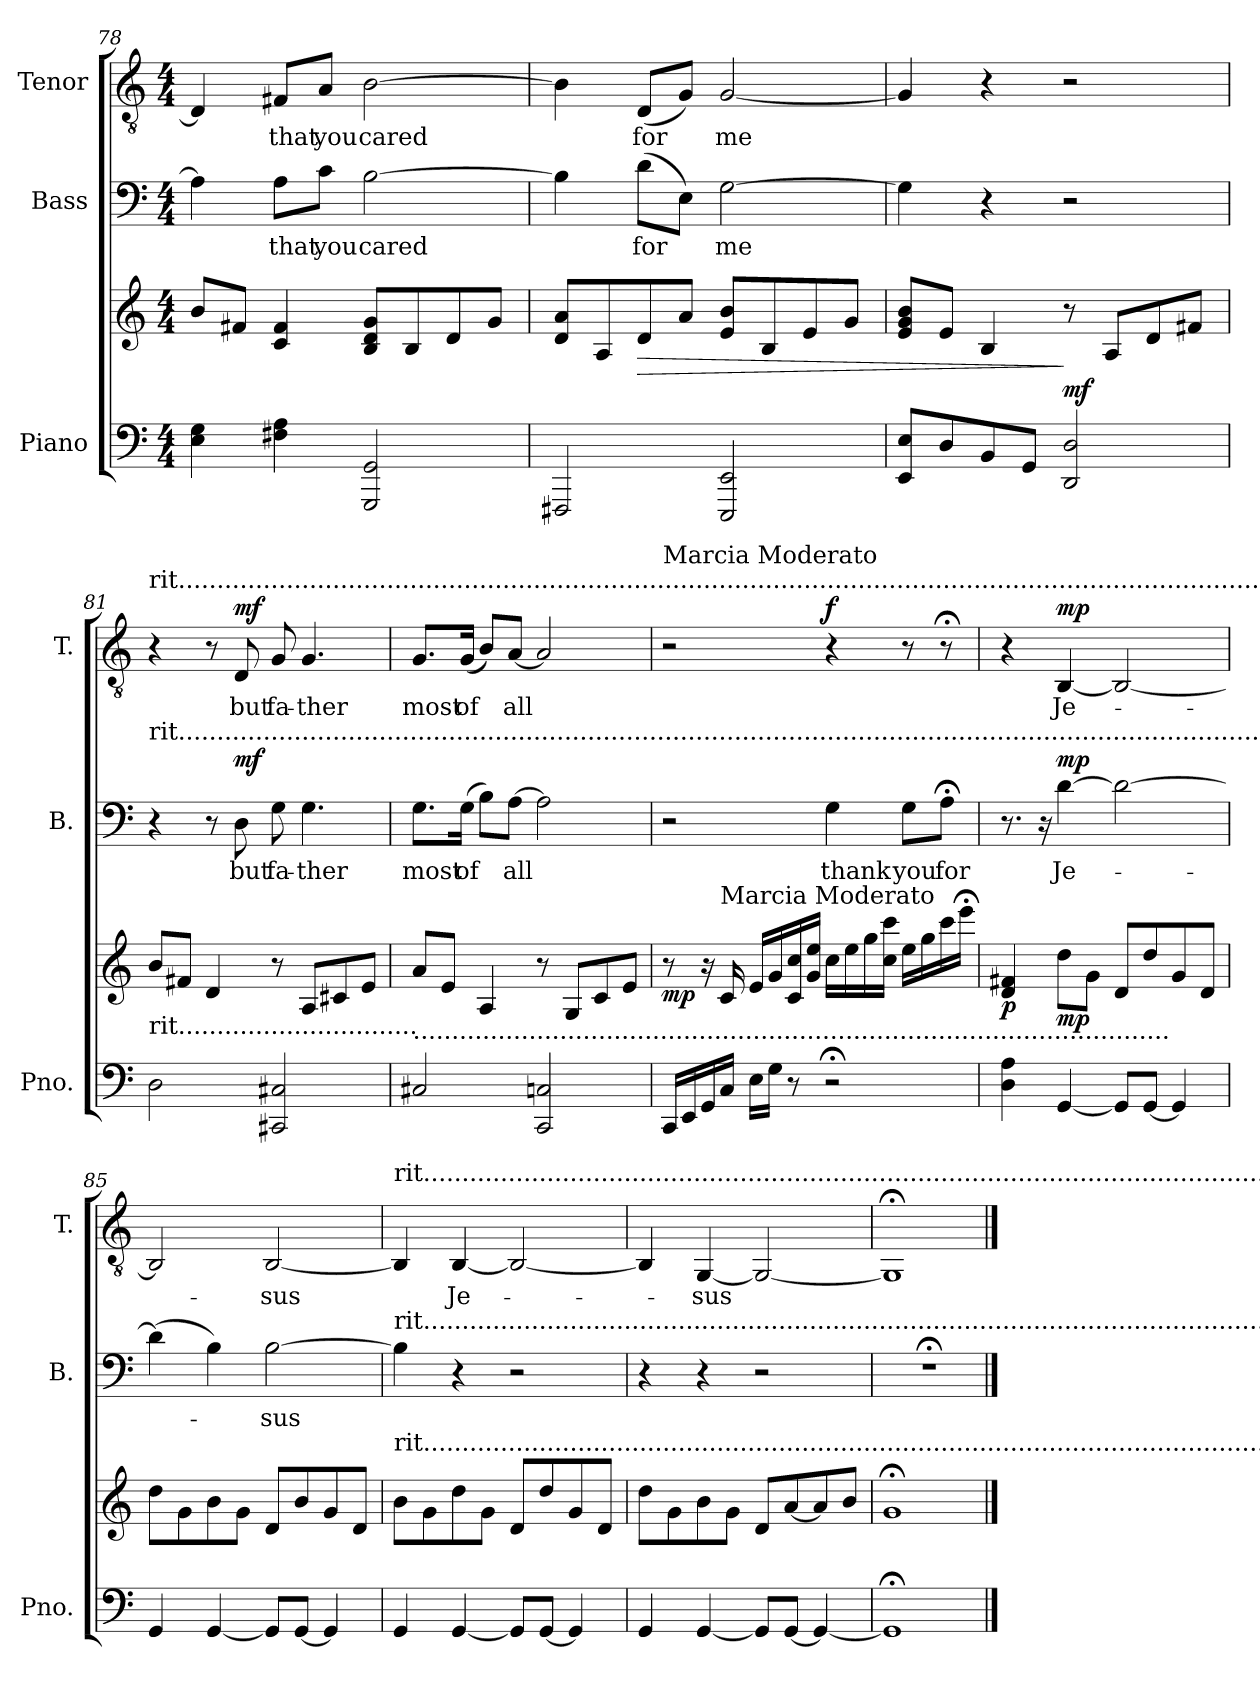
**kern	**kern	**dynam	**kern	**text	**dynam	**kern	**text	**dynam
*part3	*part3	*part3	*part2	*part2	*part2	*part1	*part1	*part1
*staff4	*staff3	*staff3/4	*staff2	*staff2	*staff2	*staff1	*staff1	*staff1
*I"Piano	*	*	*I"Bass	*	*	*I"Tenor	*	*
*I'Pno.	*	*	*I'B.	*	*	*I'T.	*	*
*clefF4	*clefG2	*	*clefF4	*	*	*clefGv2	*	*
*	*	*	*	*	*	*ITrd-7c-12	*	*
*k[]	*k[]	*	*k[]	*	*	*k[]	*	*
*M4/4	*M4/4	*	*M4/4	*	*	*M4/4	*	*
=78	=78	=78	=78	=78	=78	=78	=78	=78
4E\ 4G\	8b/L	.	4A\]	.	.	4d/]	.	.
.	8f#X/J	.	.	.	.	.	.	.
4F#X\ 4A\	4c/ 4f#/	.	8A\L	that	.	8f#X/L	that	.
.	.	.	8c\J	you	.	8a/J	you	.
2GGG/ 2GG/	8B/ 8d/ 8g/L	.	[2B\	cared	.	[2b\	cared	.
.	8B/	.	.	.	.	.	.	.
.	8d/	.	.	.	.	.	.	.
.	8g/J	.	.	.	.	.	.	.
=79	=79	=79	=79	=79	=79	=79	=79	=79
2FFF#X/	8d/ 8a/L	.	4B\]	.	.	4b\]	.	.
.	8A/	.	.	.	.	.	.	.
!	!	!LO:HP:b	!	!	!	!	!	!
.	8d/	>	(8d\L	for	.	(8d/L	for	.
.	8a/J	.	8E\J)	.	.	8g/J)	.	.
2EEE/ 2EE/	8e/ 8b/L	.	[2G\	me	.	[2g/	me	.
.	8B/	.	.	.	.	.	.	.
.	8e/	.	.	.	.	.	.	.
.	8g/J	.	.	.	.	.	.	.
=80	=80	=80	=80	=80	=80	=80	=80	=80
8EE/ 8E/L	8e/ 8g/ 8b/L	.	4G\]	.	.	4g/]	.	.
8D/	8e/J	.	.	.	.	.	.	.
8BB/	4B/	.	4r	.	.	4r	.	.
8GG/J	.	.	.	.	.	.	.	.
!	!	!LO:DY:n=1:a=2	!	!	!	!	!	!
2DD/ 2D/	8r	] mf	2r	.	.	2r	.	.
.	8A/L	.	.	.	.	.	.	.
.	8d/	.	.	.	.	.	.	.
.	8f#X/J	.	.	.	.	.	.	.
!!LO:PB:g=z
=81	=81	=81	=81	=81	=81	=81	=81	=81
!	!	!	!	!	!	!LO:TX:a:t=rit................................................................................................................................................	!	!
!	!	!	!LO:TX:a:t=rit................................................................................................................................................	!	!	!	!	!
!	!LO:TX:b:t=rit...............................	!	!	!	!	!	!	!
2D\	8b/L	.	4r	.	.	4r	.	.
.	8f#X/J	.	.	.	.	.	.	.
.	4d/	.	8r	.	.	8r	.	.
*	*	*	*	*	*	*MM98	*	*
!	!	!	!	!	!LO:DY:a	!	!	!LO:DY:a
.	.	.	8D\	but	mf	8d/	but	mf
2CC#X/ 2C#X/	8r	.	8G\	fa-	.	8g/	fa-	.
.	8A/L	.	4.G\	-ther	.	4.g/	-ther	.
.	8c#X/	.	.	.	.	.	.	.
.	8e/J	.	.	.	.	.	.	.
=82	=82	=82	=82	=82	=82	=82	=82	=82
*	*	*	*	*	*	*MM95	*	*
*	*^	*	*	*	*	*	*	*
!LO:TX:a:t=..................................................................................................	!	!	!	!	!	!	!	!	!
2C#X/	8a/L	2ryy	.	8.G\L	most	.	8.g/L	most	.
.	8e/J	.	.	.	.	.	.	.	.
.	.	.	.	(16G\Jk	of	.	(16g/Jk	of	.
.	4A/	.	.	8B\L)	.	.	8b/L)	.	.
.	.	.	.	[8A\J	all	.	[8a/J	all	.
*	*	*	*	*	*	*	*MM93	*	*
2CC/ 2Cn/	8r	2ryy	.	2A\]	.	.	2a/]	.	.
.	8G/L	.	.	.	.	.	.	.	.
.	8c/	.	.	.	.	.	.	.	.
.	8e/J	.	.	.	.	.	.	.	.
*	*v	*v	*	*	*	*	*	*	*
=83	=83	=83	=83	=83	=83	=83	=83	=83
*	*	*	*	*	*	*MM100	*	*
!	!	!	!	!	!	!LO:TX:a:t=Marcia Moderato	!	!
!	!	!LO:DY:b	!	!	!	!	!	!
16CC/LL	8r	mp	2r	.	.	2r	.	.
16EE/	.	.	.	.	.	.	.	.
16GG/	16r	.	.	.	.	.	.	.
!	!LO:TX:a:t=Marcia Moderato	!	!	!	!	!	!	!
16C/JJ	16c/	.	.	.	.	.	.	.
16E\LL	16e/LL	.	.	.	.	.	.	.
16G\JJ	16g/	.	.	.	.	.	.	.
8r	16c/ 16cc/	.	.	.	.	.	.	.
.	16g/ 16ee/JJ	.	.	.	.	.	.	.
!	!	!	!	!	!	!	!	!LO:DY:b
2r;<	16cc\LL	.	4G\	thank	.	4r	.	f
.	16ee\	.	.	.	.	.	.	.
.	16gg\	.	.	.	.	.	.	.
.	16cc\ 16ccc\JJ	.	.	.	.	.	.	.
.	16ee\LL	.	8G\L	you	.	8r	.	.
.	16gg\	.	.	.	.	.	.	.
.	16ccc\	.	8A;<\J	for	.	8r;<	.	.
.	16eee;<\JJ	.	.	.	.	.	.	.
!!LO:LB:g=z
=84	=84	=84	=84	=84	=84	=84	=84	=84
*	*	*	*	*	*	*MM90	*	*
!	!	!LO:DY:b	!	!	!	!	!	!
4D\ 4A\	4d/ 4f#X/	p	8.r	.	.	4r	.	.
.	.	.	16r	.	.	.	.	.
!	!	!LO:DY:b	!	!	!LO:DY:a	!	!	!LO:DY:a
[4GG/	8dd\L	mp	[4d\	Je-	mp	[4B/	Je-	mp
.	8g\J	.	.	.	.	.	.	.
8GG/L]	8d/L	.	2d\_	.	.	2B/_	.	.
[8GG/J	8dd/	.	.	.	.	.	.	.
4GG/]	8g/	.	.	.	.	.	.	.
.	8d/J	.	.	.	.	.	.	.
=85	=85	=85	=85	=85	=85	=85	=85	=85
4GG/	8dd\L	.	(4d\]	.	.	2B/]	.	.
.	8g\	.	.	.	.	.	.	.
[4GG/	8b\	.	4B\)	.	.	.	.	.
.	8g\J	.	.	.	.	.	.	.
8GG/L]	8d/L	.	[2B\	-sus	.	[2B/	-sus	.
[8GG/J	8b/	.	.	.	.	.	.	.
4GG/]	8g/	.	.	.	.	.	.	.
.	8d/J	.	.	.	.	.	.	.
!!LO:PB:g=z
=86	=86	=86	=86	=86	=86	=86	=86	=86
!	!	!	!	!	!	!LO:TX:a:t=rit................................................................................................................	!	!
!	!	!	!LO:TX:a:t=rit...............................................................................................................	!	!	!	!	!
!	!LO:TX:a:t=rit...............................................................................................................	!	!	!	!	!	!	!
4GG/	8b\L	.	4B\]	.	.	4B/]	.	.
.	8g\	.	.	.	.	.	.	.
[4GG/	8dd\	.	4r	.	.	[4B/	Je-	.
.	8g\J	.	.	.	.	.	.	.
8GG/L]	8d/L	.	2r	.	.	2B/_	.	.
[8GG/J	8dd/	.	.	.	.	.	.	.
4GG/]	8g/	.	.	.	.	.	.	.
.	8d/J	.	.	.	.	.	.	.
=87	=87	=87	=87	=87	=87	=87	=87	=87
4GG/	8dd\L	.	4r	.	.	4B/]	.	.
.	8g\	.	.	.	.	.	.	.
[4GG/	8b\	.	4r	.	.	[4G/	-sus	.
.	8g\J	.	.	.	.	.	.	.
*	*	*	*	*	*	*MM80	*	*
8GG/L]	8d/L	.	2r	.	.	2G/_	.	.
[8GG/J	[8a/	.	.	.	.	.	.	.
4GG/_	8a/]	.	.	.	.	.	.	.
.	8b/J	.	.	.	.	.	.	.
=88	=88	=88	=88	=88	=88	=88	=88	=88
1GG;<]	1g;<	.	1r;<	.	.	1G;<]	.	.
==	==	==	==	==	==	==	==	==
*-	*-	*-	*-	*-	*-	*-	*-	*-
